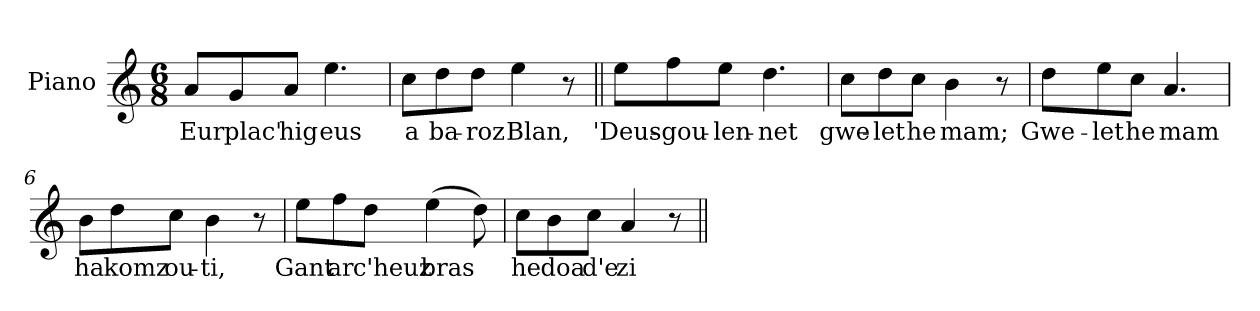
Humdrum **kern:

**kern	**text
*part1	*part1
*staff1	*staff1
*I"Piano	*
*I'Pno	*
*clefG2	*
*k[]	*
*M6/8	*
*MM99	*
=1	=1
8a/L	Eur
8g/	plac'
8a/J	hig
4.ee\	eus
=2	=2
8cc\L	a
8dd\	ba-
8dd\J	-roz
4ee\	Blan,
8r	.
=3||	=3||
8ee\L	'Deus-
8ff\	gou-
8ee\J	-len-
4.dd\	-net
=4	=4
8cc\L	gwe-
8dd\	-let
8cc\J	he
4b\	mam;
8r	.
=5	=5
8dd\L	Gwe­-
8ee\	-let
8cc\J	he
4.a/	mam
=6	=6
8b\L	ha
8dd\	komz
8cc\J	ou-
4b\	-ti,
8r	.
=7	=7
8ee\L	Gant
8ff\	ar
8dd\J	c'heuz
(>4ee\	bras
8dd\)	.
=8	=8
8cc\L	he
8b\	doa
8cc\J	d'e
4a/	zi
8r	.
=||	=||
*-	*-
